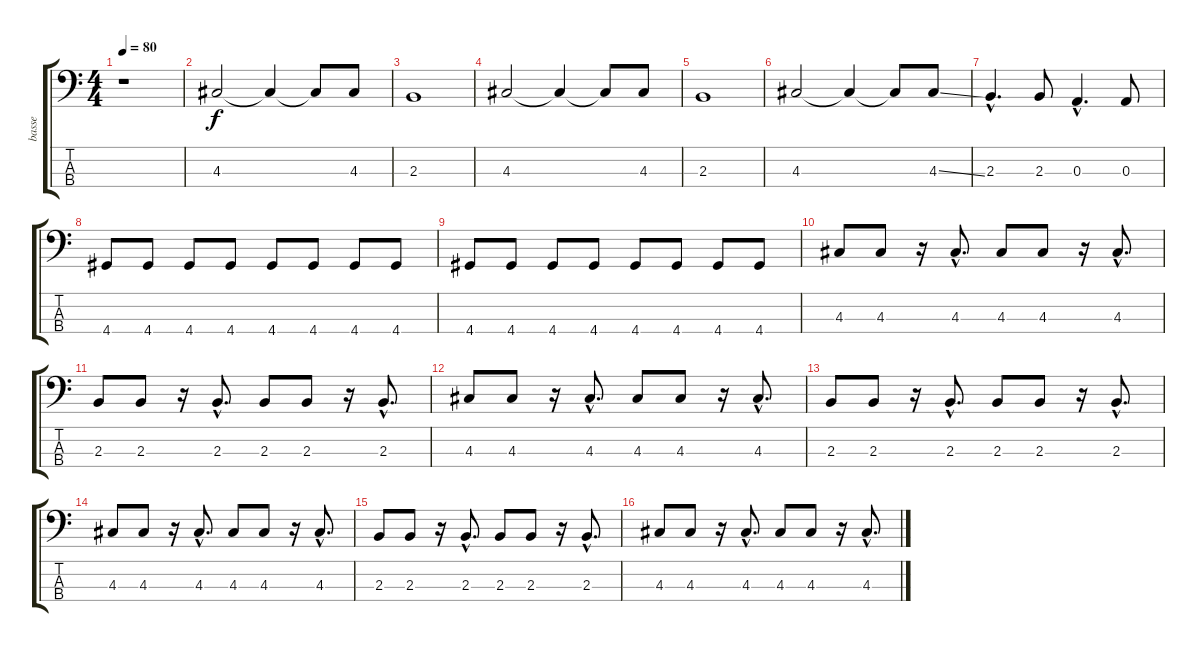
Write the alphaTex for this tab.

\track ("basse" "basse") {instrument acousticguitarnylon}
\staff {score tabs}
\tuning (G2 D2 A1 E1) {hide}
\ts (4 4)
\tempo 80
\clef f4
\ks c
r.1{dy f} |
4.3.2 4.3{t}.4 4.3{t}.8 4.3.8 |
2.3.1 |
4.3.2 4.3{t}.4 4.3{t}.8 4.3.8 |
2.3.1 |
4.3.2 4.3{t}.4 4.3{t}.8 4.3{ss}.8 |
2.3{hac}.4{d} 2.3.8 0.3{hac}.4{d} 0.3.8 |
4.4.8 4.4.8 4.4.8 4.4.8 4.4.8 4.4.8 4.4.8 4.4.8 |
4.4.8 4.4.8 4.4.8 4.4.8 4.4.8 4.4.8 4.4.8 4.4.8 |
4.3.8 4.3.8 r.16 4.3{hac}.8{d} 4.3.8 4.3.8 r.16 4.3{hac}.8{d} |
2.3.8 2.3.8 r.16 2.3{hac}.8{d} 2.3.8 2.3.8 r.16 2.3{hac}.8{d} |
4.3.8 4.3.8 r.16 4.3{hac}.8{d} 4.3.8 4.3.8 r.16 4.3{hac}.8{d} |
2.3.8 2.3.8 r.16 2.3{hac}.8{d} 2.3.8 2.3.8 r.16 2.3{hac}.8{d} |
4.3.8 4.3.8 r.16 4.3{hac}.8{d} 4.3.8 4.3.8 r.16 4.3{hac}.8{d} |
2.3.8 2.3.8 r.16 2.3{hac}.8{d} 2.3.8 2.3.8 r.16 2.3{hac}.8{d} |
4.3.8 4.3.8 r.16 4.3{hac}.8{d} 4.3.8 4.3.8 r.16 4.3{hac}.8{d}
